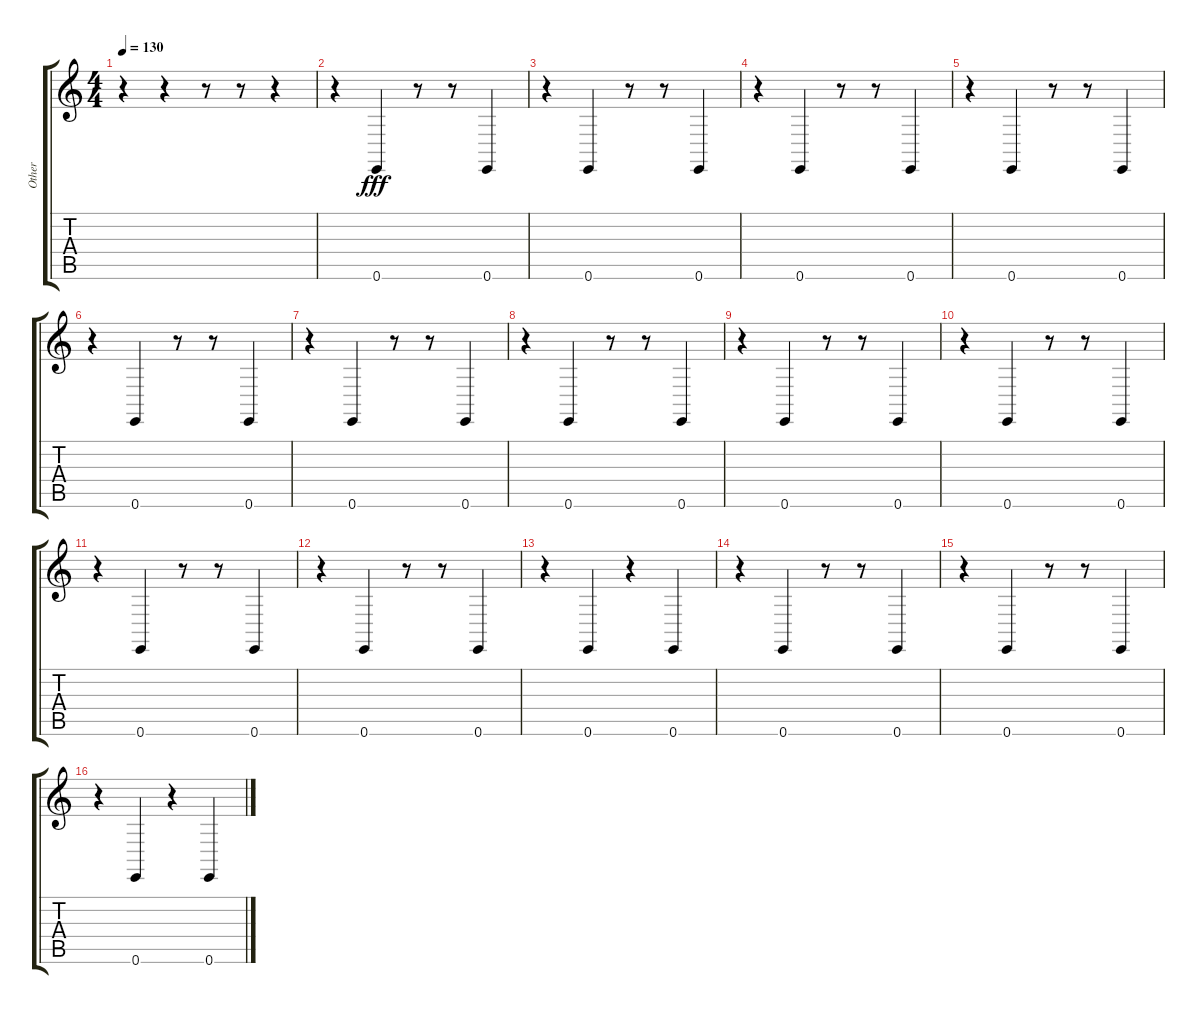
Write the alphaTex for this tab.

\track ("Other" "Other") {instrument acousticgrandpiano}
\staff {score tabs}
\tuning (E4 B3 G3 D3 A2 E2) {hide}
\ts (4 4)
\tempo 130
\clef g2
\ks c
r.4{dy fff} r.4 r.8 r.8 r.4 |
r.4 0.6.4 r.8 r.8 0.6.4 |
r.4 0.6.4 r.8 r.8 0.6.4 |
r.4 0.6.4 r.8 r.8 0.6.4 |
r.4 0.6.4 r.8 r.8 0.6.4 |
r.4 0.6.4 r.8 r.8 0.6.4 |
r.4 0.6.4 r.8 r.8 0.6.4 |
r.4 0.6.4 r.8 r.8 0.6.4 |
r.4 0.6.4 r.8 r.8 0.6.4 |
r.4 0.6.4 r.8 r.8 0.6.4 |
r.4 0.6.4 r.8 r.8 0.6.4 |
r.4 0.6.4 r.8 r.8 0.6.4 |
r.4 0.6.4 r.4 0.6.4 |
r.4 0.6.4 r.8 r.8 0.6.4 |
r.4 0.6.4 r.8 r.8 0.6.4 |
r.4 0.6.4 r.4 0.6.4
